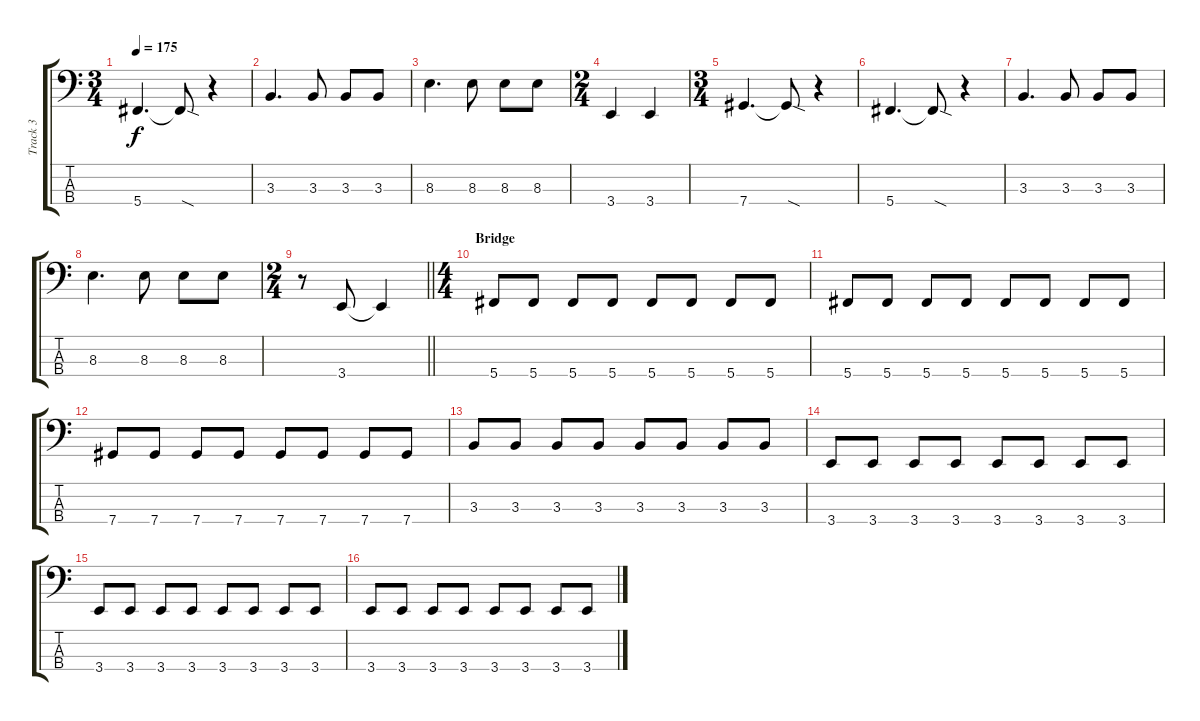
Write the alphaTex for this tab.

\track ("Track 3" "Track 3") {instrument electricbasspick}
\staff {score tabs}
\tuning (Gb2 Db2 Ab1 Db1) {hide}
\ts (3 4)
\tempo 175
\clef f4
\ks c
5.4.4{d dy f} 5.4{sod t}.8 r.4 |
3.3.4{d} 3.3.8 3.3.8 3.3.8 |
8.3.4{d} 8.3.8 8.3.8 8.3.8 |
\ts (2 4)
3.4.4 3.4.4 |
\ts (3 4)
7.4.4{d} 7.4{sod t}.8 r.4 |
5.4.4{d} 5.4{sod t}.8 r.4 |
3.3.4{d} 3.3.8 3.3.8 3.3.8 |
8.3.4{d} 8.3.8 8.3.8 8.3.8 |
\ts (2 4)
\barLineRight lightlight
r.8 3.4.8 3.4{t}.4 |
\ts (4 4)
\section ("" "Bridge")
5.4.8{volume 6 instrument electricbasspick} 5.4.8 5.4.8 5.4.8 5.4.8 5.4.8 5.4.8 5.4.8 |
5.4.8 5.4.8 5.4.8 5.4.8 5.4.8 5.4.8 5.4.8 5.4.8 |
7.4.8 7.4.8 7.4.8 7.4.8 7.4.8 7.4.8 7.4.8 7.4.8 |
3.3.8 3.3.8 3.3.8 3.3.8 3.3.8 3.3.8 3.3.8 3.3.8 |
3.4.8 3.4.8 3.4.8 3.4.8 3.4.8 3.4.8 3.4.8 3.4.8 |
3.4.8 3.4.8 3.4.8 3.4.8 3.4.8 3.4.8 3.4.8 3.4.8 |
3.4.8 3.4.8 3.4.8 3.4.8 3.4.8 3.4.8 3.4.8 3.4.8
